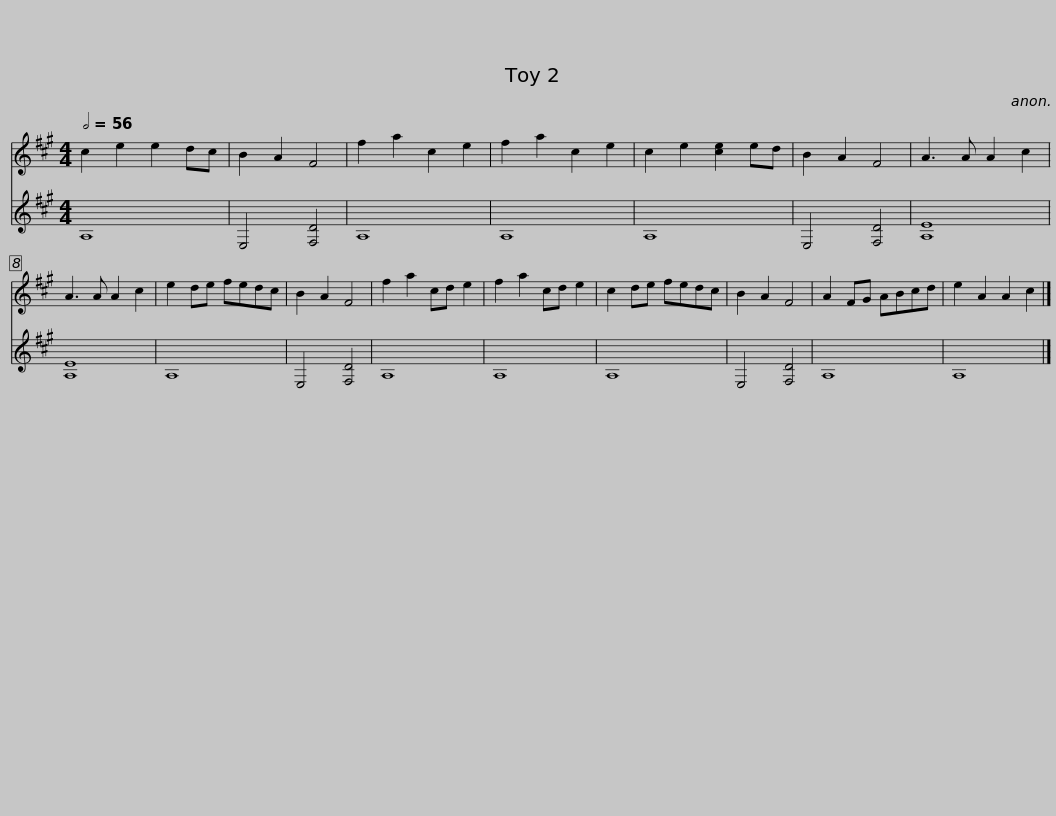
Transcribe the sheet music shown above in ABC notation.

X:1
%%score 1 2
L:1/8
Q:1/2=56
M:4/4
I:linebreak $
K:A
V:1 treble
V:2 treble
V:1
 c2 e2 e2 dc | B2 A2 F4 | f2 a2 c2 e2 | f2 a2 c2 e2 | c2 e2 [ce]2 ed | %5
 B2 A2 F4 | A3 A A2 c2 | A3 A A2 c2 |$ e2 de fedc | B2 A2 F4 | %10
 f2 a2 cd e2 | f2 a2 cd e2 | c2 de fedc | B2 A2 F4 | A2 FG ABcd |$ %15
 e2 A2 A2 c2 |] %16
V:2
 A,8 | E,4 [F,D]4 | A,8 | A,8 | A,8 | %5
 E,4 [F,D]4 | [A,E]8 | [A,E]8 |$ A,8 | E,4 [F,D]4 | %10
 A,8 | A,8 | A,8 | E,4 [F,D]4 | A,8 |$ %15
 A,8 |] %16
